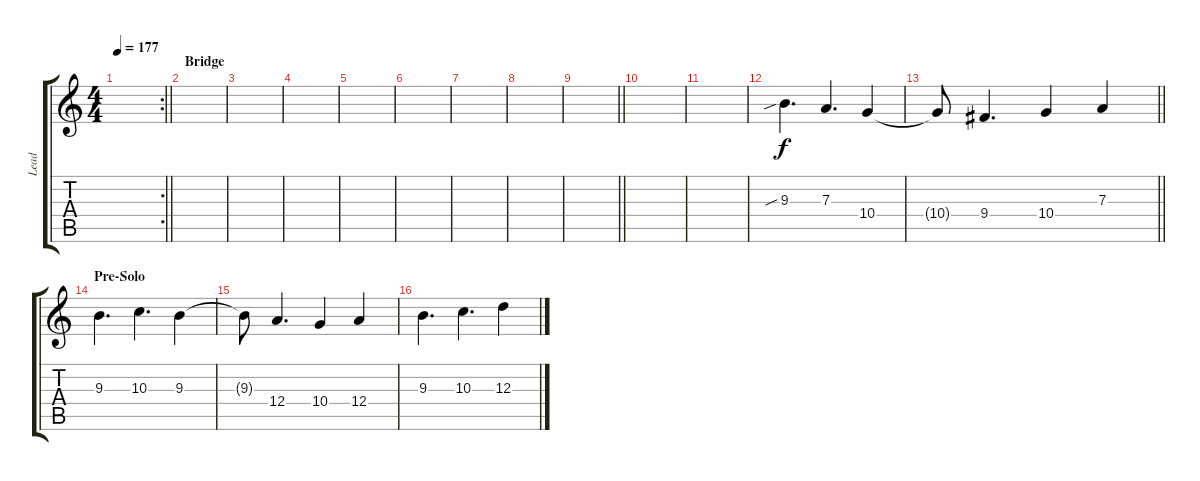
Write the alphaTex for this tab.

\track ("Lead" "Lead") {instrument distortionguitar}
\staff {score tabs}
\tuning (B3 Gb3 D3 A2 E2 B1) {hide}
\rc 2
\ts (4 4)
\tempo 177
\clef g2
\barLineRight lightlight
\ks c
|
\section ("" "Bridge")
|
|
|
|
|
|
|
\barLineRight lightlight
|
\section ("" "")
|
|
9.3{sib}.4{d} 7.3.4{d} 10.4.4 |
\barLineRight lightlight
10.4{t}.8 9.4.4{d} 10.4.4 7.3.4 |
\section ("" "Pre-Solo")
9.3.4{d} 10.3.4{d} 9.3.4 |
9.3{t}.8 12.4.4{d} 10.4.4 12.4.4 |
9.3.4{d} 10.3.4{d} 12.3.4
